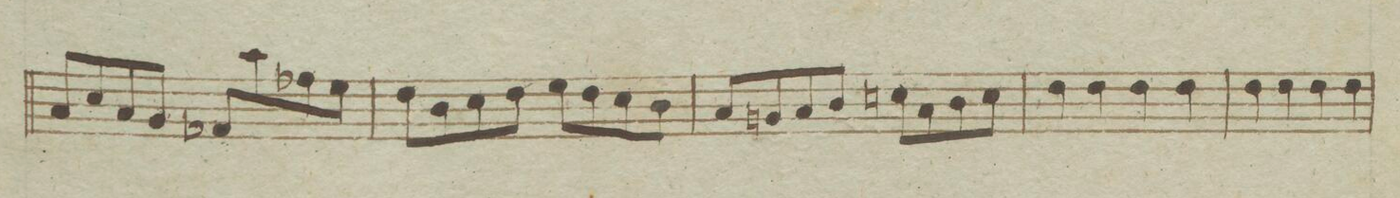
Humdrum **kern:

**kern	**dynam
*I"Violon e Violoncello	*
*clefF4	*
*k[b-e-]	*
*met(c|)	*
*M2/2	*
8C/L	.
8E-/	.
8D/	.
8C/J	.
8AA-X/L	.
8c\	.
8A-X\	.
8G\J	.
=47	=47
8F\L	.
8D\	.
8E-\	.
8F\J	.
8G\L	.
8F\	.
8E-\	.
8D\J	.
=48	=48
8C/L	.
8BBn/	.
8C/	.
8D/J	.
8En\L	.
8C\	.
8D\	.
8E\J	.
=49	=49
4F\	.
4F\	.
4F\	.
4F\	.
=50	=50
4F\	.
4F\	.
4F\	.
4F\	.
=51	=51
*-	*-
